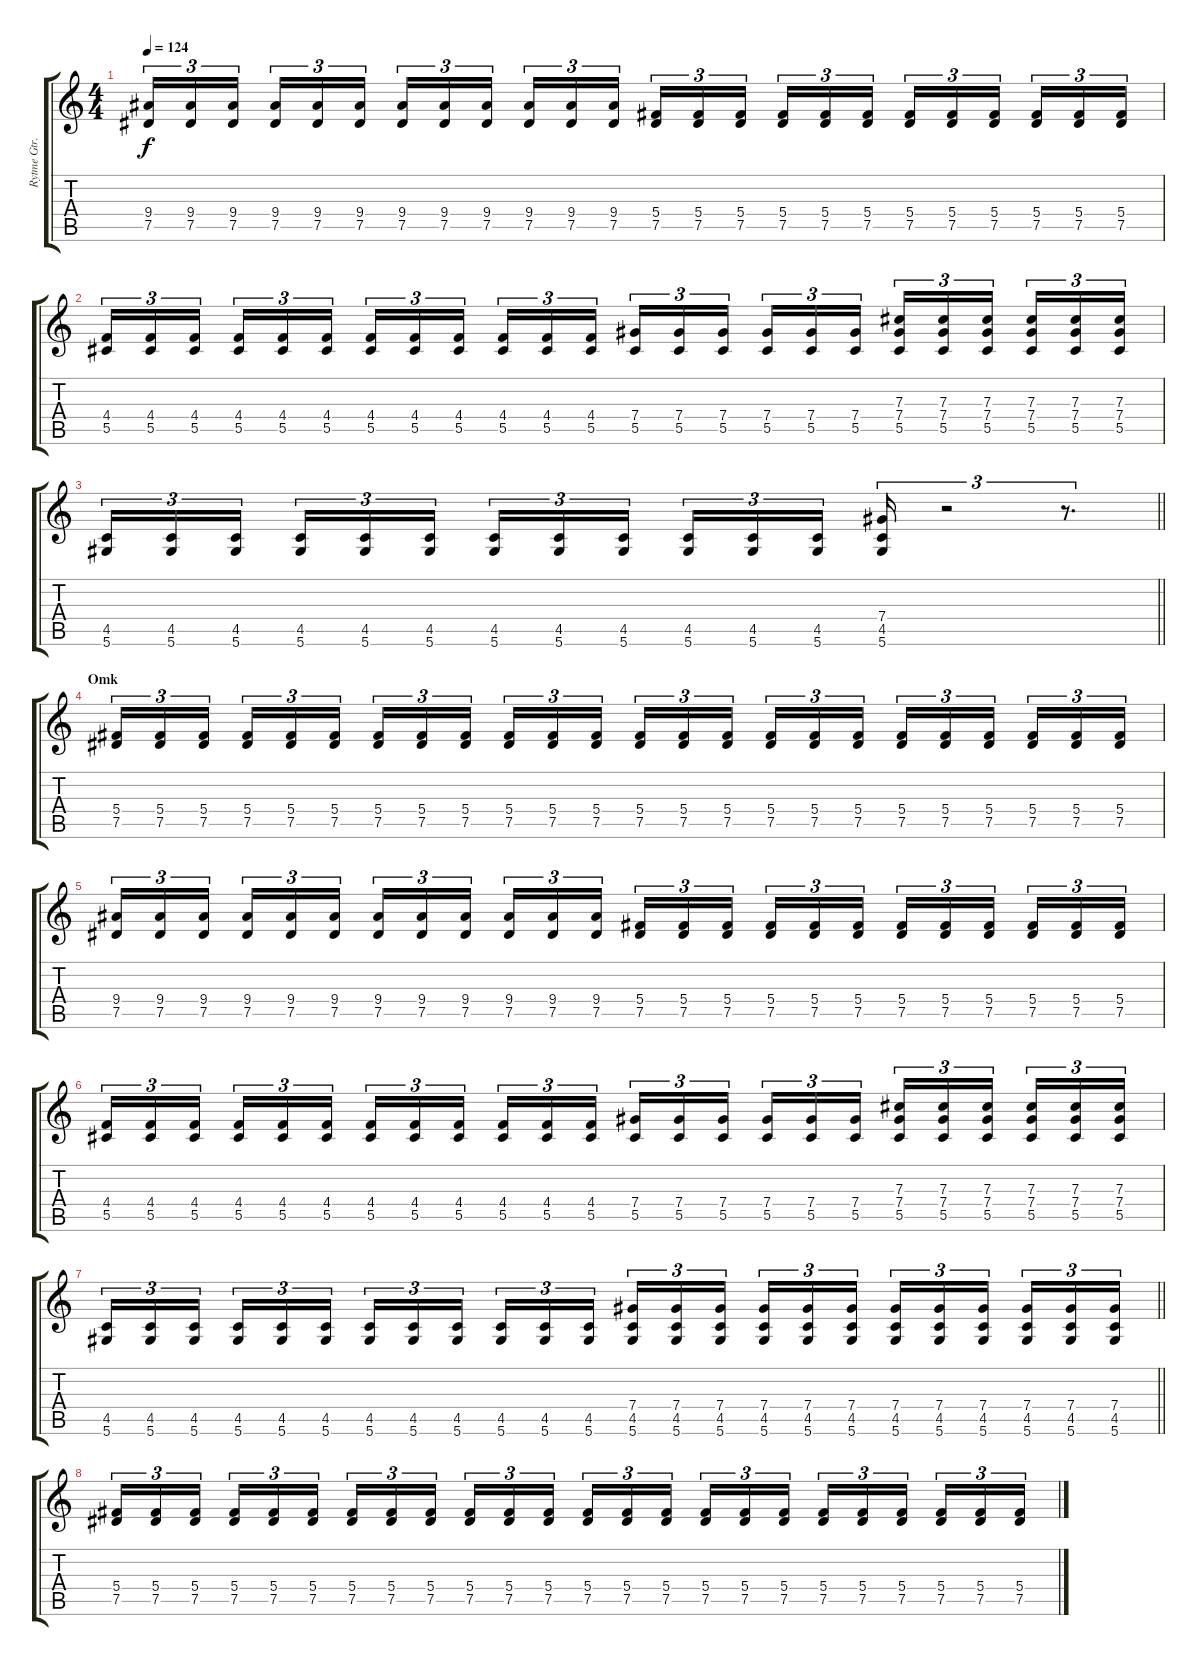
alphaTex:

\track ("Rytme Gtr. 1" "Rytme Gtr.") {instrument distortionguitar}
\staff {score tabs}
\tuning (Eb4 Bb3 Gb3 Db3 Ab2 Eb2) {hide}
\ts (4 4)
\tempo 124
\clef g2
\ks c
(9.4 7.5).16{tu (3 2) dy f} (9.4 7.5).16{tu (3 2)} (9.4 7.5).16{tu (3 2) beam splitsecondary} (9.4 7.5).16{tu (3 2)} (9.4 7.5).16{tu (3 2)} (9.4 7.5).16{tu (3 2)} (9.4 7.5).16{tu (3 2)} (9.4 7.5).16{tu (3 2)} (9.4 7.5).16{tu (3 2) beam splitsecondary} (9.4 7.5).16{tu (3 2)} (9.4 7.5).16{tu (3 2)} (9.4 7.5).16{tu (3 2)} (5.4 7.5).16{tu (3 2)} (5.4 7.5).16{tu (3 2)} (5.4 7.5).16{tu (3 2) beam splitsecondary} (5.4 7.5).16{tu (3 2)} (5.4 7.5).16{tu (3 2)} (5.4 7.5).16{tu (3 2)} (5.4 7.5).16{tu (3 2)} (5.4 7.5).16{tu (3 2)} (5.4 7.5).16{tu (3 2) beam splitsecondary} (5.4 7.5).16{tu (3 2)} (5.4 7.5).16{tu (3 2)} (5.4 7.5).16{tu (3 2)} |
(4.4 5.5).16{tu (3 2)} (4.4 5.5).16{tu (3 2)} (4.4 5.5).16{tu (3 2) beam splitsecondary} (4.4 5.5).16{tu (3 2)} (4.4 5.5).16{tu (3 2)} (4.4 5.5).16{tu (3 2)} (4.4 5.5).16{tu (3 2)} (4.4 5.5).16{tu (3 2)} (4.4 5.5).16{tu (3 2) beam splitsecondary} (4.4 5.5).16{tu (3 2)} (4.4 5.5).16{tu (3 2)} (4.4 5.5).16{tu (3 2)} (7.4 5.5).16{tu (3 2)} (7.4 5.5).16{tu (3 2)} (7.4 5.5).16{tu (3 2) beam splitsecondary} (7.4 5.5).16{tu (3 2)} (7.4 5.5).16{tu (3 2)} (7.4 5.5).16{tu (3 2)} (7.3 7.4 5.5).16{tu (3 2)} (7.3 7.4 5.5).16{tu (3 2)} (7.3 7.4 5.5).16{tu (3 2) beam splitsecondary} (7.3 7.4 5.5).16{tu (3 2)} (7.3 7.4 5.5).16{tu (3 2)} (7.3 7.4 5.5).16{tu (3 2)} |
\barLineRight lightlight
(4.5 5.6).16{tu (3 2)} (4.5 5.6).16{tu (3 2)} (4.5 5.6).16{tu (3 2) beam splitsecondary} (4.5 5.6).16{tu (3 2)} (4.5 5.6).16{tu (3 2)} (4.5 5.6).16{tu (3 2)} (4.5 5.6).16{tu (3 2)} (4.5 5.6).16{tu (3 2)} (4.5 5.6).16{tu (3 2) beam splitsecondary} (4.5 5.6).16{tu (3 2)} (4.5 5.6).16{tu (3 2)} (4.5 5.6).16{tu (3 2)} (7.4 4.5 5.6).16{tu (3 2)} r.2{tu (3 2)} r.8{d tu (3 2)} |
\section ("" "Omk")
(5.4 7.5).16{tu (3 2)} (5.4 7.5).16{tu (3 2)} (5.4 7.5).16{tu (3 2) beam splitsecondary} (5.4 7.5).16{tu (3 2)} (5.4 7.5).16{tu (3 2)} (5.4 7.5).16{tu (3 2)} (5.4 7.5).16{tu (3 2)} (5.4 7.5).16{tu (3 2)} (5.4 7.5).16{tu (3 2) beam splitsecondary} (5.4 7.5).16{tu (3 2)} (5.4 7.5).16{tu (3 2)} (5.4 7.5).16{tu (3 2)} (5.4 7.5).16{tu (3 2)} (5.4 7.5).16{tu (3 2)} (5.4 7.5).16{tu (3 2) beam splitsecondary} (5.4 7.5).16{tu (3 2)} (5.4 7.5).16{tu (3 2)} (5.4 7.5).16{tu (3 2)} (5.4 7.5).16{tu (3 2)} (5.4 7.5).16{tu (3 2)} (5.4 7.5).16{tu (3 2) beam splitsecondary} (5.4 7.5).16{tu (3 2)} (5.4 7.5).16{tu (3 2)} (5.4 7.5).16{tu (3 2)} |
(9.4 7.5).16{tu (3 2)} (9.4 7.5).16{tu (3 2)} (9.4 7.5).16{tu (3 2) beam splitsecondary} (9.4 7.5).16{tu (3 2)} (9.4 7.5).16{tu (3 2)} (9.4 7.5).16{tu (3 2)} (9.4 7.5).16{tu (3 2)} (9.4 7.5).16{tu (3 2)} (9.4 7.5).16{tu (3 2) beam splitsecondary} (9.4 7.5).16{tu (3 2)} (9.4 7.5).16{tu (3 2)} (9.4 7.5).16{tu (3 2)} (5.4 7.5).16{tu (3 2)} (5.4 7.5).16{tu (3 2)} (5.4 7.5).16{tu (3 2) beam splitsecondary} (5.4 7.5).16{tu (3 2)} (5.4 7.5).16{tu (3 2)} (5.4 7.5).16{tu (3 2)} (5.4 7.5).16{tu (3 2)} (5.4 7.5).16{tu (3 2)} (5.4 7.5).16{tu (3 2) beam splitsecondary} (5.4 7.5).16{tu (3 2)} (5.4 7.5).16{tu (3 2)} (5.4 7.5).16{tu (3 2)} |
(4.4 5.5).16{tu (3 2)} (4.4 5.5).16{tu (3 2)} (4.4 5.5).16{tu (3 2) beam splitsecondary} (4.4 5.5).16{tu (3 2)} (4.4 5.5).16{tu (3 2)} (4.4 5.5).16{tu (3 2)} (4.4 5.5).16{tu (3 2)} (4.4 5.5).16{tu (3 2)} (4.4 5.5).16{tu (3 2) beam splitsecondary} (4.4 5.5).16{tu (3 2)} (4.4 5.5).16{tu (3 2)} (4.4 5.5).16{tu (3 2)} (7.4 5.5).16{tu (3 2)} (7.4 5.5).16{tu (3 2)} (7.4 5.5).16{tu (3 2) beam splitsecondary} (7.4 5.5).16{tu (3 2)} (7.4 5.5).16{tu (3 2)} (7.4 5.5).16{tu (3 2)} (7.3 7.4 5.5).16{tu (3 2)} (7.3 7.4 5.5).16{tu (3 2)} (7.3 7.4 5.5).16{tu (3 2) beam splitsecondary} (7.3 7.4 5.5).16{tu (3 2)} (7.3 7.4 5.5).16{tu (3 2)} (7.3 7.4 5.5).16{tu (3 2)} |
\barLineRight lightlight
(4.5 5.6).16{tu (3 2)} (4.5 5.6).16{tu (3 2)} (4.5 5.6).16{tu (3 2) beam splitsecondary} (4.5 5.6).16{tu (3 2)} (4.5 5.6).16{tu (3 2)} (4.5 5.6).16{tu (3 2)} (4.5 5.6).16{tu (3 2)} (4.5 5.6).16{tu (3 2)} (4.5 5.6).16{tu (3 2) beam splitsecondary} (4.5 5.6).16{tu (3 2)} (4.5 5.6).16{tu (3 2)} (4.5 5.6).16{tu (3 2)} (7.4 4.5 5.6).16{tu (3 2)} (7.4 4.5 5.6).16{tu (3 2)} (7.4 4.5 5.6).16{tu (3 2) beam splitsecondary} (7.4 4.5 5.6).16{tu (3 2)} (7.4 4.5 5.6).16{tu (3 2)} (7.4 4.5 5.6).16{tu (3 2)} (7.4 4.5 5.6).16{tu (3 2)} (7.4 4.5 5.6).16{tu (3 2)} (7.4 4.5 5.6).16{tu (3 2) beam splitsecondary} (7.4 4.5 5.6).16{tu (3 2)} (7.4 4.5 5.6).16{tu (3 2)} (7.4 4.5 5.6).16{tu (3 2)} |
(5.4 7.5).16{tu (3 2)} (5.4 7.5).16{tu (3 2)} (5.4 7.5).16{tu (3 2) beam splitsecondary} (5.4 7.5).16{tu (3 2)} (5.4 7.5).16{tu (3 2)} (5.4 7.5).16{tu (3 2)} (5.4 7.5).16{tu (3 2)} (5.4 7.5).16{tu (3 2)} (5.4 7.5).16{tu (3 2) beam splitsecondary} (5.4 7.5).16{tu (3 2)} (5.4 7.5).16{tu (3 2)} (5.4 7.5).16{tu (3 2)} (5.4 7.5).16{tu (3 2)} (5.4 7.5).16{tu (3 2)} (5.4 7.5).16{tu (3 2) beam splitsecondary} (5.4 7.5).16{tu (3 2)} (5.4 7.5).16{tu (3 2)} (5.4 7.5).16{tu (3 2)} (5.4 7.5).16{tu (3 2)} (5.4 7.5).16{tu (3 2)} (5.4 7.5).16{tu (3 2) beam splitsecondary} (5.4 7.5).16{tu (3 2)} (5.4 7.5).16{tu (3 2)} (5.4 7.5).16{tu (3 2)}
